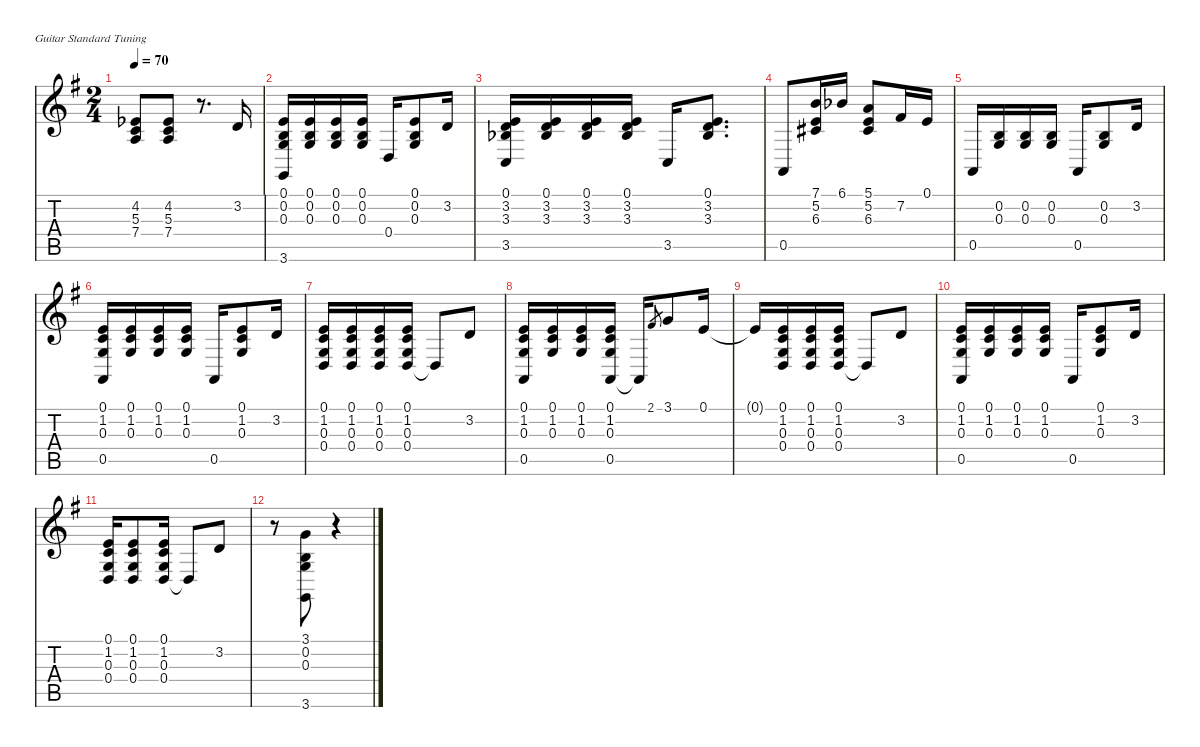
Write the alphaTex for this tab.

\defaultSystemsLayout 4
\hideDynamics
\bracketExtendMode nobrackets
\singleTrackTrackNamePolicy hidden
\multiTrackTrackNamePolicy hidden
\firstSystemTrackNameOrientation horizontal
\otherSystemsTrackNameOrientation horizontal
\extendBarLines
\chordDiagramsInScore
\track ("Classical Guitar" "Classical Guitar") {instrument brightacousticpiano}
\staff {score tabs}
\tuning (E4 B3 G3 D3 A2 E2)
\ts (2 4)
\tempo 70
\clef g2
\ks g
(7.4{acc forcenatural} 5.3{acc forcenatural} 4.2{acc b}).8{dy mf beam Up} (7.4{acc forcenatural} 5.3{acc forcenatural} 4.2{acc b}).8{beam Up} r.8{d beam Up} 3.2{acc forcenatural}.16{beam Up} |
(3.6{acc forcenatural} 0.3{acc forcenatural} 0.2{acc forcenatural} 0.1{acc forcenatural}).16{beam Up} (0.3{acc forcenatural} 0.2{acc forcenatural} 0.1{acc forcenatural}).16{beam Up} (0.3{acc forcenatural} 0.2{acc forcenatural} 0.1{acc forcenatural}).16{beam Up} (0.3{acc forcenatural} 0.2{acc forcenatural} 0.1{acc forcenatural}).16{beam Up} 0.4{acc forcenatural}.16{beam Up} (0.3{acc forcenatural} 0.2{acc forcenatural} 0.1{acc forcenatural}).8{beam Up} 3.2{acc forcenatural}.16{beam Up} |
(3.5{acc forcenatural} 3.3{acc b} 3.2{acc forcenatural} 0.1{acc forcenatural}).16{beam Up} (3.3{acc b} 3.2{acc forcenatural} 0.1{acc forcenatural}).16{beam Up} (3.3{acc b} 3.2{acc forcenatural} 0.1{acc forcenatural}).16{beam Up} (3.3{acc b} 3.2{acc forcenatural} 0.1{acc forcenatural}).16{beam Up} 3.5{acc forcenatural}.16{beam Up} (3.3{acc b} 3.2{acc forcenatural} 0.1{acc forcenatural}).8{d beam Up} |
0.5{acc forcenatural}.8{beam Up} (6.3{acc #} 5.2{acc forcenatural} 7.1{acc forcenatural}).16{beam Up} 6.1{acc b}.16{beam Up} (6.3{acc #} 5.2{acc forcenatural} 5.1{acc forcenatural}).8{beam Up} 7.2{acc #}.16{beam Up} 0.1{acc forcenatural}.16{beam Up} |
0.5{acc forcenatural}.16{beam Up} (0.3{acc forcenatural} 0.2{acc forcenatural}).16{beam Up} (0.3{acc forcenatural} 0.2{acc forcenatural}).16{beam Up} (0.3{acc forcenatural} 0.2{acc forcenatural}).16{beam Up} 0.5{acc forcenatural}.16{beam Up} (0.3{acc forcenatural} 0.2{acc forcenatural}).8{beam Up} 3.2{acc forcenatural}.16{beam Up} |
(0.5{acc forcenatural} 0.3{acc forcenatural} 1.2{acc forcenatural} 0.1{acc forcenatural}).16{beam Up} (0.3{acc forcenatural} 1.2{acc forcenatural} 0.1{acc forcenatural}).16{beam Up} (0.3{acc forcenatural} 1.2{acc forcenatural} 0.1{acc forcenatural}).16{beam Up} (0.3{acc forcenatural} 1.2{acc forcenatural} 0.1{acc forcenatural}).16{beam Up} 0.5{acc forcenatural}.16{beam Up} (0.3{acc forcenatural} 1.2{acc forcenatural} 0.1{acc forcenatural}).8{beam Up} 3.2{acc forcenatural}.16{beam Up} |
(0.4{acc forcenatural} 0.3{acc forcenatural} 1.2{acc forcenatural} 0.1{acc forcenatural}).16{beam Up} (0.4{acc forcenatural} 0.3{acc forcenatural} 1.2{acc forcenatural} 0.1{acc forcenatural}).16{beam Up} (0.4{acc forcenatural} 0.3{acc forcenatural} 1.2{acc forcenatural} 0.1{acc forcenatural}).16{beam Up} (0.4{acc forcenatural} 0.3{acc forcenatural} 1.2{acc forcenatural} 0.1{acc forcenatural}).16{beam Up} 0.4{t acc forcenatural}.8{beam Up} 3.2{acc forcenatural}.8{beam Up} |
(0.5{acc forcenatural} 0.3{acc forcenatural} 1.2{acc forcenatural} 0.1{acc forcenatural}).16{beam Up} (0.3{acc forcenatural} 1.2{acc forcenatural} 0.1{acc forcenatural}).16{beam Up} (0.3{acc forcenatural} 1.2{acc forcenatural} 0.1{acc forcenatural}).16{beam Up} (0.5{acc forcenatural} 0.3{acc forcenatural} 1.2{acc forcenatural} 0.1{acc forcenatural}).16{beam Up} 0.5{t acc forcenatural}.16{beam Up} 2.1{acc #}.8{gr beam Up} 3.1{acc forcenatural}.8{beam Up} 0.1{acc forcenatural}.16{beam Up} |
0.1{t acc forcenatural}.16{beam Up} (0.4{acc forcenatural} 0.3{acc forcenatural} 1.2{acc forcenatural} 0.1{acc forcenatural}).16{beam Up} (0.4{acc forcenatural} 0.3{acc forcenatural} 1.2{acc forcenatural} 0.1{acc forcenatural}).16{beam Up} (0.4{acc forcenatural} 0.3{acc forcenatural} 1.2{acc forcenatural} 0.1{acc forcenatural}).16{beam Up} 0.4{t acc forcenatural}.8{beam Up} 3.2{acc forcenatural}.8{beam Up} |
(0.5{acc forcenatural} 0.3{acc forcenatural} 1.2{acc forcenatural} 0.1{acc forcenatural}).16{beam Up} (0.3{acc forcenatural} 1.2{acc forcenatural} 0.1{acc forcenatural}).16{beam Up} (0.3{acc forcenatural} 1.2{acc forcenatural} 0.1{acc forcenatural}).16{beam Up} (0.3{acc forcenatural} 1.2{acc forcenatural} 0.1{acc forcenatural}).16{beam Up} 0.5{acc forcenatural}.16{beam Up} (0.3{acc forcenatural} 1.2{acc forcenatural} 0.1{acc forcenatural}).8{beam Up} 3.2{acc forcenatural}.16{beam Up} |
(0.4{acc forcenatural} 0.3{acc forcenatural} 1.2{acc forcenatural} 0.1{acc forcenatural}).16{beam Up} (0.4{acc forcenatural} 0.3{acc forcenatural} 1.2{acc forcenatural} 0.1{acc forcenatural}).8{beam Up} (0.4{acc forcenatural} 0.3{acc forcenatural} 1.2{acc forcenatural} 0.1{acc forcenatural}).16{beam Up} 0.4{t acc forcenatural}.8{beam Up} 3.2{acc forcenatural}.8{beam Up} |
r.8{beam Down} (3.6{acc forcenatural} 0.3{acc forcenatural} 0.2{acc forcenatural} 3.1{acc forcenatural}).8{beam Up} r.4{beam Up}
